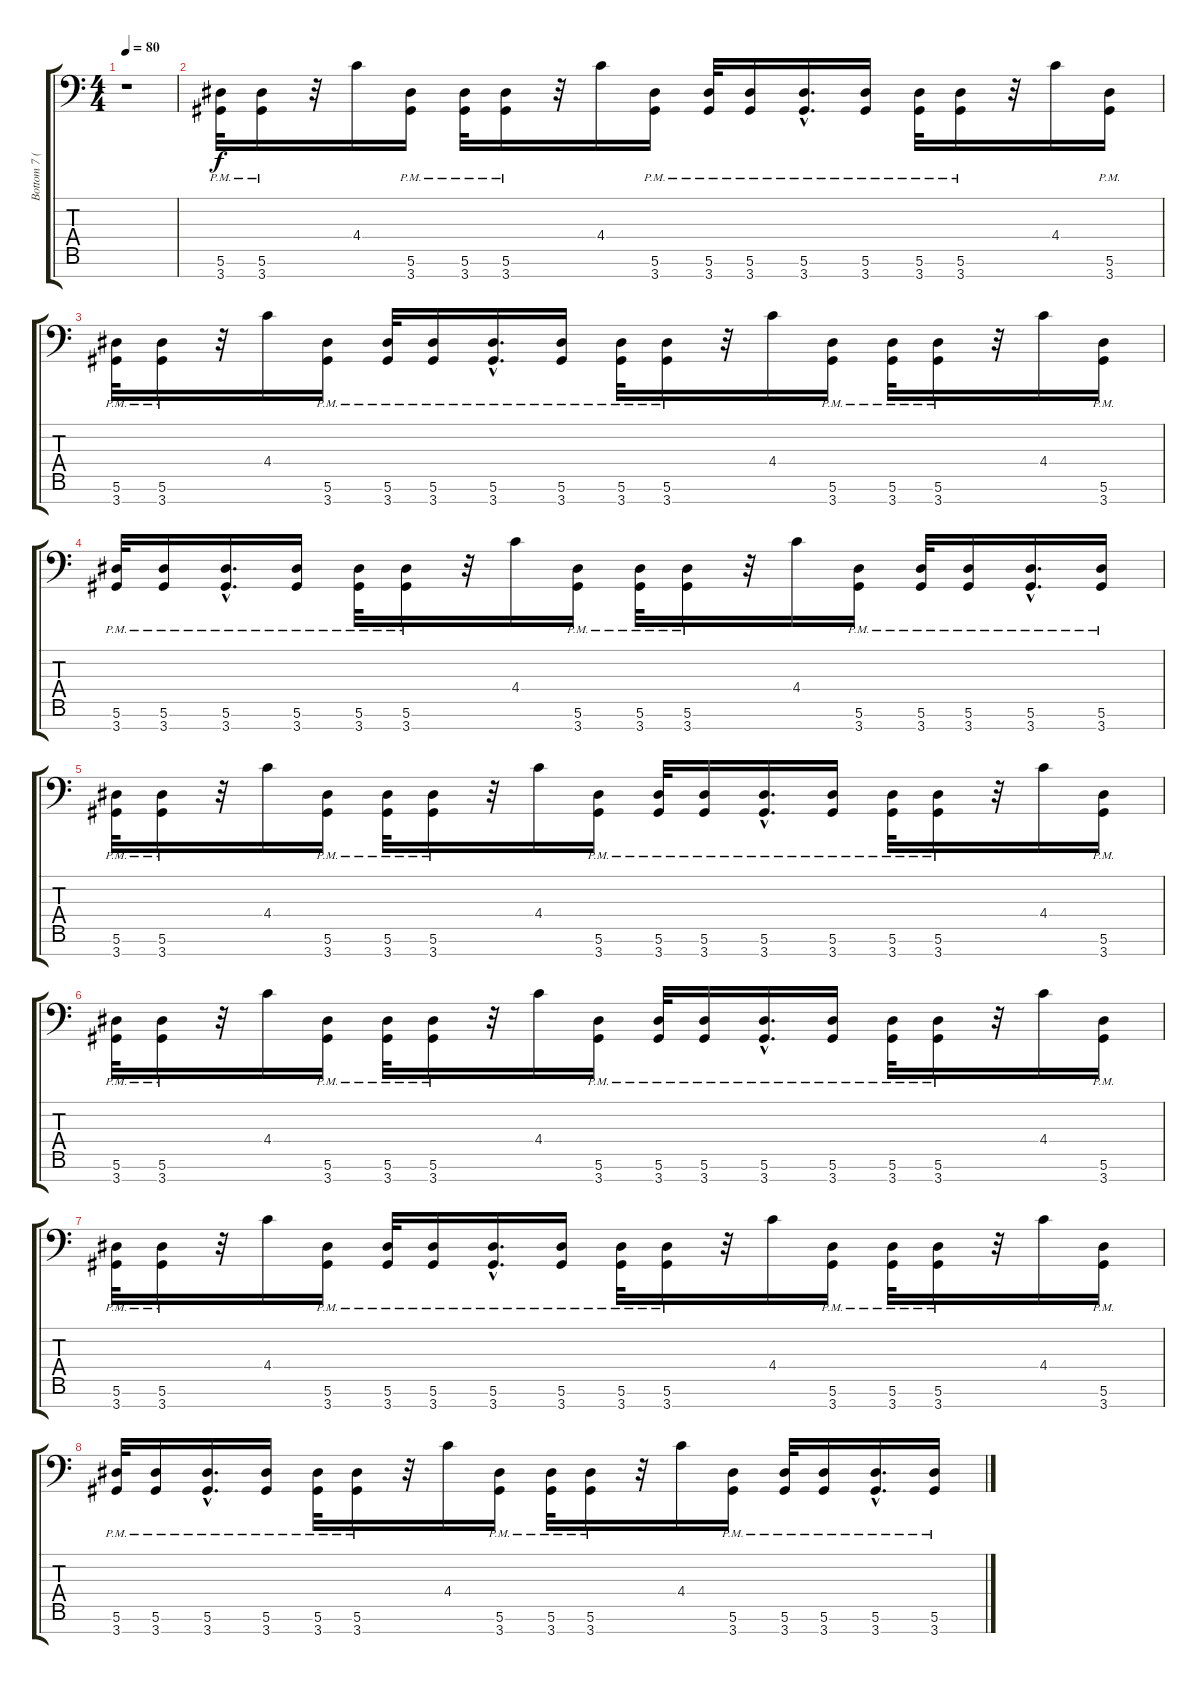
\track ("Bottom 7 (Right Channel)" "Bottom 7 (") {instrument distortionguitar}
\staff {score tabs}
\tuning (Bb3 Gb3 Db3 Ab2 Eb2 Bb1 F1) {hide}
\ts (4 4)
\tempo 80
\clef f4
\ks c
r.1{dy f} |
(5.6{pm} 3.7{pm}).32 (5.6{pm} 3.7{pm}).16 r.32 4.4.16 (5.6{pm} 3.7{pm}).16 (5.6{pm} 3.7{pm}).32 (5.6{pm} 3.7{pm}).16 r.32 4.4.16 (5.6{pm} 3.7{pm}).16 (5.6{pm} 3.7{pm}).32 (5.6{pm} 3.7{pm}).16 (5.6{hac pm} 3.7{hac pm}).16{d} (5.6{pm} 3.7{pm}).16 (5.6{pm} 3.7{pm}).32 (5.6{pm} 3.7{pm}).16 r.32 4.4.16 (5.6{pm} 3.7{pm}).16 |
(5.6{pm} 3.7{pm}).32 (5.6{pm} 3.7{pm}).16 r.32 4.4.16 (5.6{pm} 3.7{pm}).16 (5.6{pm} 3.7{pm}).32 (5.6{pm} 3.7{pm}).16 (5.6{hac pm} 3.7{hac pm}).16{d} (5.6{pm} 3.7{pm}).16 (5.6{pm} 3.7{pm}).32 (5.6{pm} 3.7{pm}).16 r.32 4.4.16 (5.6{pm} 3.7{pm}).16 (5.6{pm} 3.7{pm}).32 (5.6{pm} 3.7{pm}).16 r.32 4.4.16 (5.6{pm} 3.7{pm}).16 |
(5.6{pm} 3.7{pm}).32 (5.6{pm} 3.7{pm}).16 (5.6{hac pm} 3.7{hac pm}).16{d} (5.6{pm} 3.7{pm}).16 (5.6{pm} 3.7{pm}).32 (5.6{pm} 3.7{pm}).16 r.32 4.4.16 (5.6{pm} 3.7{pm}).16 (5.6{pm} 3.7{pm}).32 (5.6{pm} 3.7{pm}).16 r.32 4.4.16 (5.6{pm} 3.7{pm}).16 (5.6{pm} 3.7{pm}).32 (5.6{pm} 3.7{pm}).16 (5.6{hac pm} 3.7{hac pm}).16{d} (5.6{pm} 3.7{pm}).16 |
(5.6{pm} 3.7{pm}).32 (5.6{pm} 3.7{pm}).16 r.32 4.4.16 (5.6{pm} 3.7{pm}).16 (5.6{pm} 3.7{pm}).32 (5.6{pm} 3.7{pm}).16 r.32 4.4.16 (5.6{pm} 3.7{pm}).16 (5.6{pm} 3.7{pm}).32 (5.6{pm} 3.7{pm}).16 (5.6{hac pm} 3.7{hac pm}).16{d} (5.6{pm} 3.7{pm}).16 (5.6{pm} 3.7{pm}).32 (5.6{pm} 3.7{pm}).16 r.32 4.4.16 (5.6{pm} 3.7{pm}).16 |
(5.6{pm} 3.7{pm}).32 (5.6{pm} 3.7{pm}).16 r.32 4.4.16 (5.6{pm} 3.7{pm}).16 (5.6{pm} 3.7{pm}).32 (5.6{pm} 3.7{pm}).16 r.32 4.4.16 (5.6{pm} 3.7{pm}).16 (5.6{pm} 3.7{pm}).32 (5.6{pm} 3.7{pm}).16 (5.6{hac pm} 3.7{hac pm}).16{d} (5.6{pm} 3.7{pm}).16 (5.6{pm} 3.7{pm}).32 (5.6{pm} 3.7{pm}).16 r.32 4.4.16 (5.6{pm} 3.7{pm}).16 |
(5.6{pm} 3.7{pm}).32 (5.6{pm} 3.7{pm}).16 r.32 4.4.16 (5.6{pm} 3.7{pm}).16 (5.6{pm} 3.7{pm}).32 (5.6{pm} 3.7{pm}).16 (5.6{hac pm} 3.7{hac pm}).16{d} (5.6{pm} 3.7{pm}).16 (5.6{pm} 3.7{pm}).32 (5.6{pm} 3.7{pm}).16 r.32 4.4.16 (5.6{pm} 3.7{pm}).16 (5.6{pm} 3.7{pm}).32 (5.6{pm} 3.7{pm}).16 r.32 4.4.16 (5.6{pm} 3.7{pm}).16 |
(5.6{pm} 3.7{pm}).32 (5.6{pm} 3.7{pm}).16 (5.6{hac pm} 3.7{hac pm}).16{d} (5.6{pm} 3.7{pm}).16 (5.6{pm} 3.7{pm}).32 (5.6{pm} 3.7{pm}).16 r.32 4.4.16 (5.6{pm} 3.7{pm}).16 (5.6{pm} 3.7{pm}).32 (5.6{pm} 3.7{pm}).16 r.32 4.4.16 (5.6{pm} 3.7{pm}).16 (5.6{pm} 3.7{pm}).32 (5.6{pm} 3.7{pm}).16 (5.6{hac pm} 3.7{hac pm}).16{d} (5.6{pm} 3.7{pm}).16
